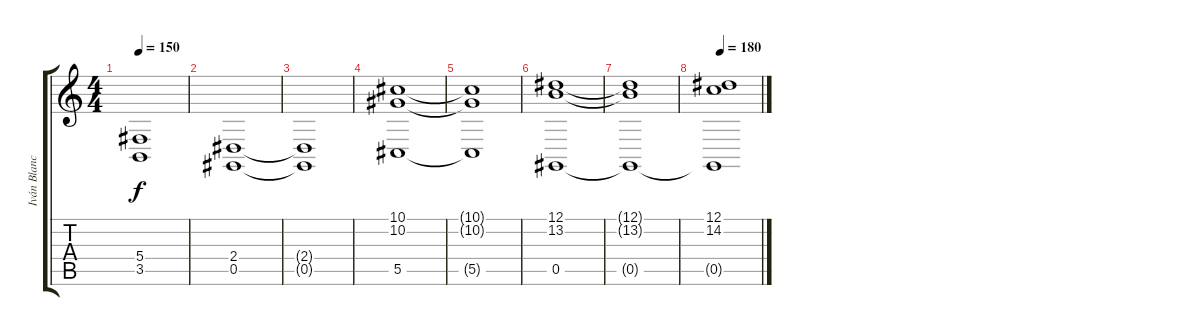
\track ("Iván Blanco" "Iván Blanc") {instrument stringensemble1}
\staff {score tabs}
\tuning (Eb4 Bb3 Gb3 Db3 Ab2 Eb2) {hide}
\ts (4 4)
\tempo 150
\clef g2
\ks c
(5.4{t} 3.5{t}).1{dy f} |
(2.4 0.5).1 |
(2.4{t} 0.5{t}).1 |
(10.1 10.2 5.5).1 |
(10.1{t} 10.2{t} 5.5{t}).1 |
(12.1 13.2 0.5).1 |
(12.1{t} 13.2{t} 0.5{t}).1 |
\tempo 180
(12.1 14.2 0.5{t}).1
